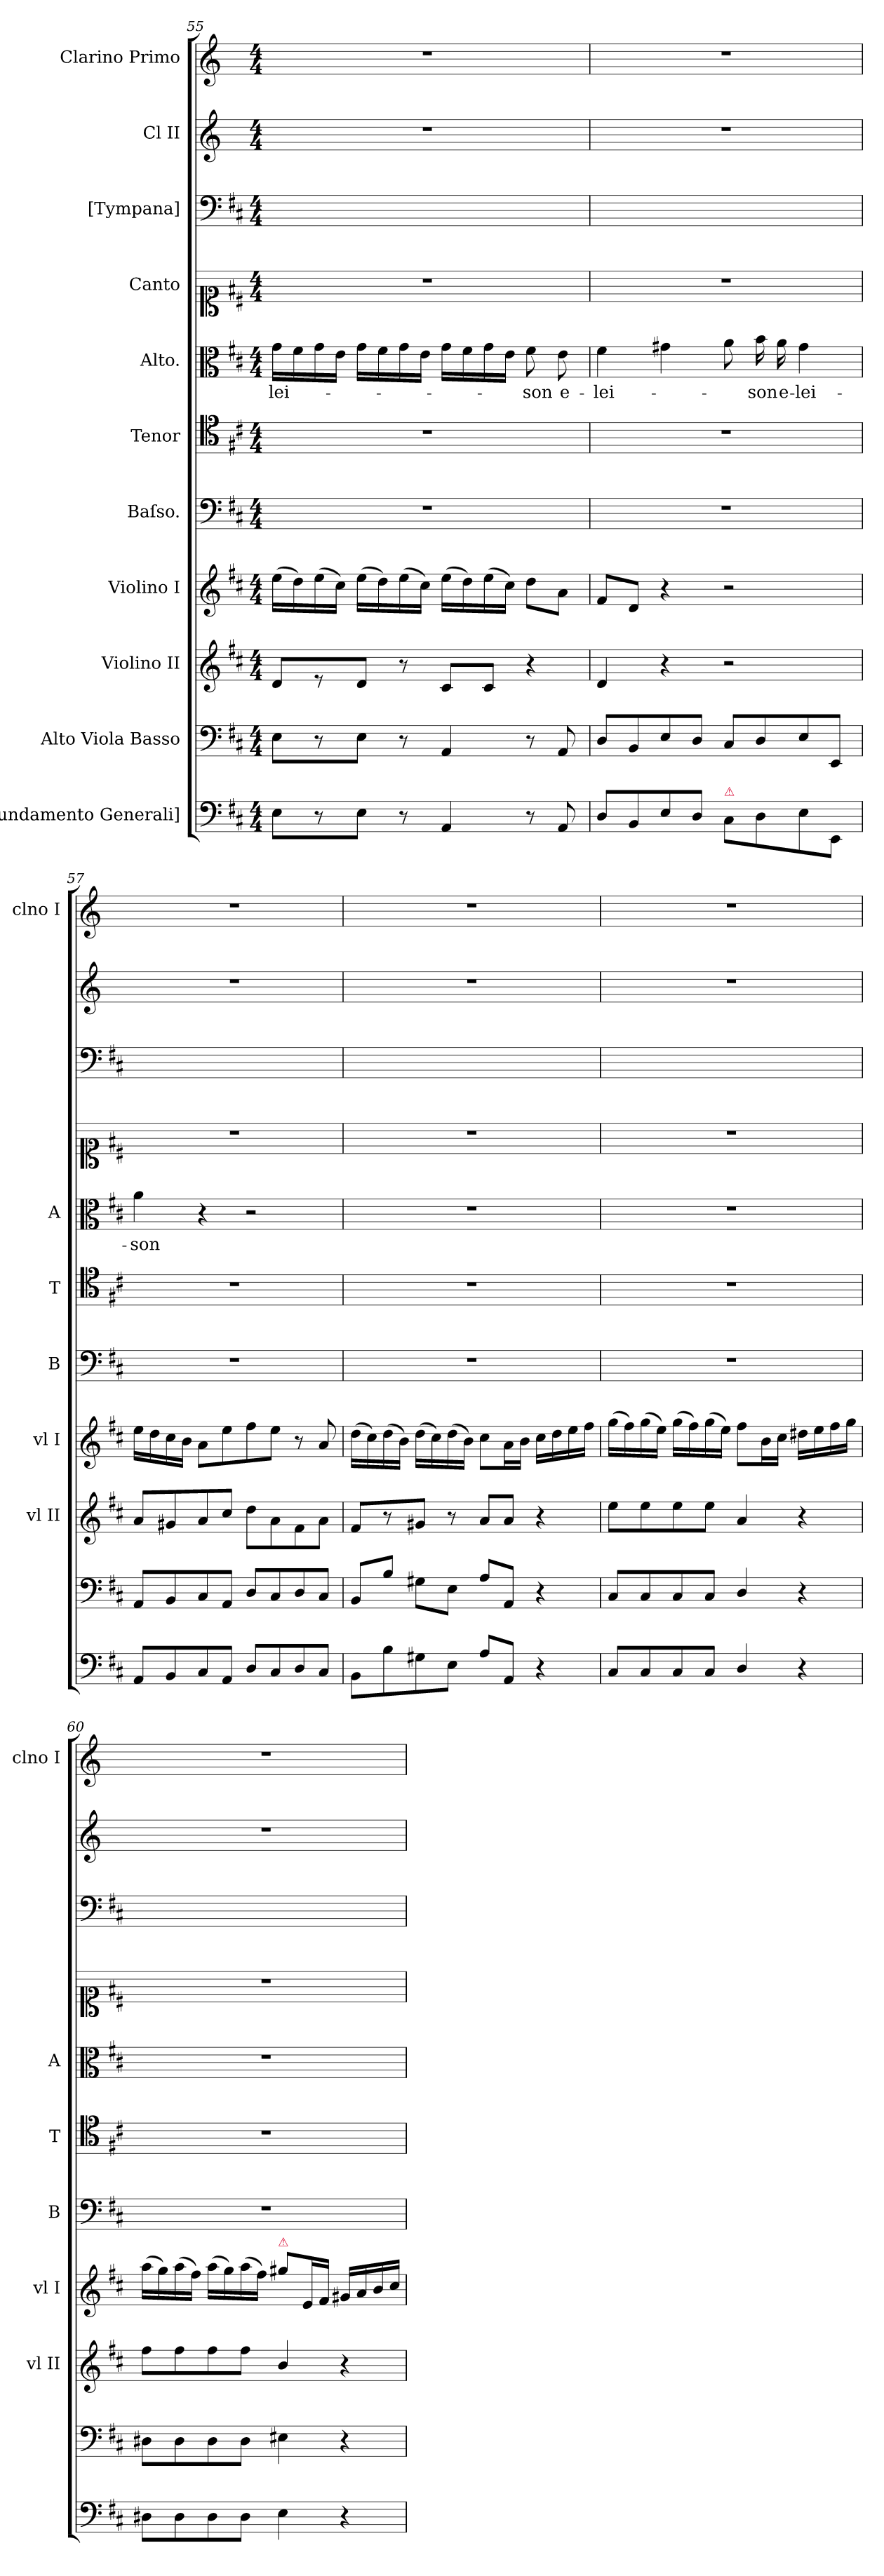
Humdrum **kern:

**kern	**kern	**kern	**kern	**dynam	**kern	**kern	**kern	**text	**kern	**kern	**kern	**kern
*part11	*part10	*part9	*part8	*part8	*part7	*part6	*part5	*part5	*part4	*part3	*part2	*part1
*staff11	*staff10	*staff9	*staff8	*staff8	*staff7	*staff6	*staff5	*staff5	*staff4	*staff3	*staff2	*staff1
*I"[Fundamento Generali]	*I"Alto Viola Basso	*I"Violino II	*I"Violino I	*	*I"Baſso.	*I"Tenor	*I"Alto.	*	*I"Canto	*I"[Tympana]	*I"Cl II	*I"Clarino Primo
*	*	*I'vl II	*I'vl I	*	*I'B	*I'T	*I'A	*	*	*	*	*I'clno I
*clefF4	*clefF4	*clefG2	*clefG2	*	*clefF4	*clefC4	*clefC3	*	*clefC1	*clefF4	*clefG2	*clefG2
*	*	*	*	*	*	*	*	*	*	*	*ITrd-1c-2	*ITrd-1c-2
*k[f#c#]	*k[f#c#]	*k[f#c#]	*k[f#c#]	*	*k[f#c#]	*k[f#c#]	*k[f#c#]	*	*k[f#c#]	*k[f#c#]	*k[f#c#]	*k[f#c#]
*M4/4	*M4/4	*M4/4	*M4/4	*	*M4/4	*M4/4	*M4/4	*	*M4/4	*M4/4	*M4/4	*M4/4
=55	=55	=55	=55	=55	=55	=55	=55	=55	=55	=55	=55	=55
8E\L	8E\L	8d/L	(16ee\LL	.	1r	1r	16g\LL	-lei-	1r	1ryy	1r	1r
.	.	.	16dd\)	.	.	.	16f#\	.	.	.	.	.
8r	8r	8r	(16ee\	.	.	.	16g\	.	.	.	.	.
.	.	.	16cc#\JJ)	.	.	.	16e\JJ	.	.	.	.	.
8E\J	8E\J	8d/J	(16ee\LL	.	.	.	16g\LL	.	.	.	.	.
.	.	.	16dd\)	.	.	.	16f#\	.	.	.	.	.
8r	8r	8r	(16ee\	.	.	.	16g\	.	.	.	.	.
.	.	.	16cc#\JJ)	.	.	.	16e\JJ	.	.	.	.	.
4AA/	4AA/	8c#/L	(16ee\LL	.	.	.	16g\LL	.	.	.	.	.
.	.	.	16dd\)	.	.	.	16f#\	.	.	.	.	.
.	.	8c#/J	(16ee\	.	.	.	16g\	.	.	.	.	.
.	.	.	16cc#\JJ)	.	.	.	16e\JJ	.	.	.	.	.
8r	8r	4r	8dd\L	.	.	.	8f#\	-son	.	.	.	.
8AA/	8AA/	.	8a\J	.	.	.	8e\	e-	.	.	.	.
=56	=56	=56	=56	=56	=56	=56	=56	=56	=56	=56	=56	=56
8D/L	8D/L	4d/	8f#/L	.	1r	1r	4f#\	-lei-	1r	1ryy	1r	1r
8BB/	8BB/	.	8d/J	.	.	.	.	.	.	.	.	.
8E/	8E/	4r	4r	.	.	.	4g#X\	.	.	.	.	.
8D/J	8D/J	.	.	.	.	.	.	.	.	.	.	.
!LO:TX:a:color=crimson:t=⚠	!	!	!	!	!	!	!	!	!	!	!	!
8C#\L	8C#/L	2r	2r	.	.	.	8a\	.	.	.	.	.
8D\	8D/	.	.	.	.	.	16b\	-son	.	.	.	.
.	.	.	.	.	.	.	16a\	e-	.	.	.	.
8E\	8E/	.	.	.	.	.	4g#\	-lei-	.	.	.	.
8EE/J	8EE/J	.	.	.	.	.	.	.	.	.	.	.
=57	=57	=57	=57	=57	=57	=57	=57	=57	=57	=57	=57	=57
!	!	!	!	!LO:DY:a	!	!	!	!	!	!	!	!
8AA/L	8AA/L	8a/L	16ee\LL	for.	1r	1r	4a\	-son	1r	1ryy	1r	1r
.	.	.	16dd\	.	.	.	.	.	.	.	.	.
8BB/	8BB/	8g#X/	16cc#\	.	.	.	.	.	.	.	.	.
.	.	.	16b\JJ	.	.	.	.	.	.	.	.	.
8C#/	8C#/	8a/	8a\L	.	.	.	4r	.	.	.	.	.
8AA/J	8AA/J	8cc#/J	8ee\	.	.	.	.	.	.	.	.	.
8D/L	8D/L	8dd\L	8ff#\	.	.	.	2r	.	.	.	.	.
8C#/	8C#/	8a\	8ee\J	.	.	.	.	.	.	.	.	.
8D/	8D/	8f#\	8r	.	.	.	.	.	.	.	.	.
8C#/J	8C#/J	8a\J	8a/	.	.	.	.	.	.	.	.	.
=58	=58	=58	=58	=58	=58	=58	=58	=58	=58	=58	=58	=58
8BB/L	8BB/L	8f#/L	(16dd\LL	.	1r	1r	1r	.	1r	1ryy	1r	1r
.	.	.	16cc#\)	.	.	.	.	.	.	.	.	.
8B\	8B\J	8r	(16dd\	.	.	.	.	.	.	.	.	.
.	.	.	16b\JJ)	.	.	.	.	.	.	.	.	.
8G#X\	8G#X\L	8g#X/J	(16dd\LL	.	.	.	.	.	.	.	.	.
.	.	.	16cc#\)	.	.	.	.	.	.	.	.	.
8E\J	8E\J	8r	(16dd\	.	.	.	.	.	.	.	.	.
.	.	.	16b\JJ)	.	.	.	.	.	.	.	.	.
8A\L	8A\L	8a/L	8cc#\L	.	.	.	.	.	.	.	.	.
8AA/J	8AA/J	8a/J	16a\L	.	.	.	.	.	.	.	.	.
.	.	.	16b\JJ	.	.	.	.	.	.	.	.	.
4r	4r	4r	16cc#\LL	.	.	.	.	.	.	.	.	.
.	.	.	16dd\	.	.	.	.	.	.	.	.	.
.	.	.	16ee\	.	.	.	.	.	.	.	.	.
.	.	.	16ff#\JJ	.	.	.	.	.	.	.	.	.
=59	=59	=59	=59	=59	=59	=59	=59	=59	=59	=59	=59	=59
8C#/L	8C#/L	8ee\L	(16gg\LL	.	1r	1r	1r	.	1r	1ryy	1r	1r
.	.	.	16ff#\)	.	.	.	.	.	.	.	.	.
8C#/	8C#/	8ee\	(16gg\	.	.	.	.	.	.	.	.	.
.	.	.	16ee\JJ)	.	.	.	.	.	.	.	.	.
8C#/	8C#/	8ee\	(16gg\LL	.	.	.	.	.	.	.	.	.
.	.	.	16ff#\)	.	.	.	.	.	.	.	.	.
8C#/J	8C#/J	8ee\J	(16gg\	.	.	.	.	.	.	.	.	.
.	.	.	16ee\JJ)	.	.	.	.	.	.	.	.	.
4D/	4D/	4a/	8ff#\L	.	.	.	.	.	.	.	.	.
.	.	.	16b\L	.	.	.	.	.	.	.	.	.
.	.	.	16cc#\JJ	.	.	.	.	.	.	.	.	.
4r	4r	4r	16dd#X\LL	.	.	.	.	.	.	.	.	.
.	.	.	16ee\	.	.	.	.	.	.	.	.	.
.	.	.	16ff#\	.	.	.	.	.	.	.	.	.
.	.	.	16gg\JJ	.	.	.	.	.	.	.	.	.
=60	=60	=60	=60	=60	=60	=60	=60	=60	=60	=60	=60	=60
8D#X\L	8D#X\L	8ff#\L	(16aa\LL	.	1r	1r	1r	.	1r	1ryy	1r	1r
.	.	.	16gg\)	.	.	.	.	.	.	.	.	.
8D#\	8D#\	8ff#\	(16aa\	.	.	.	.	.	.	.	.	.
.	.	.	16ff#\JJ)	.	.	.	.	.	.	.	.	.
8D#\	8D#\	8ff#\	(16aa\LL	.	.	.	.	.	.	.	.	.
.	.	.	16gg\)	.	.	.	.	.	.	.	.	.
8D#\J	8D#\J	8ff#\J	(16aa\	.	.	.	.	.	.	.	.	.
.	.	.	16ff#\JJ)	.	.	.	.	.	.	.	.	.
!	!	!	!LO:TX:a:color=crimson:t=⚠	!	!	!	!	!	!	!	!	!
4E\	4E#X\	4b/	8gg#X\L	.	.	.	.	.	.	.	.	.
.	.	.	16e/L	.	.	.	.	.	.	.	.	.
.	.	.	16f#/JJ	.	.	.	.	.	.	.	.	.
4r	4r	4r	16g#X/LL	.	.	.	.	.	.	.	.	.
.	.	.	16a/	.	.	.	.	.	.	.	.	.
.	.	.	16b/	.	.	.	.	.	.	.	.	.
.	.	.	16cc#/JJ	.	.	.	.	.	.	.	.	.
=	=	=	=	=	=	=	=	=	=	=	=	=
*-	*-	*-	*-	*-	*-	*-	*-	*-	*-	*-	*-	*-
